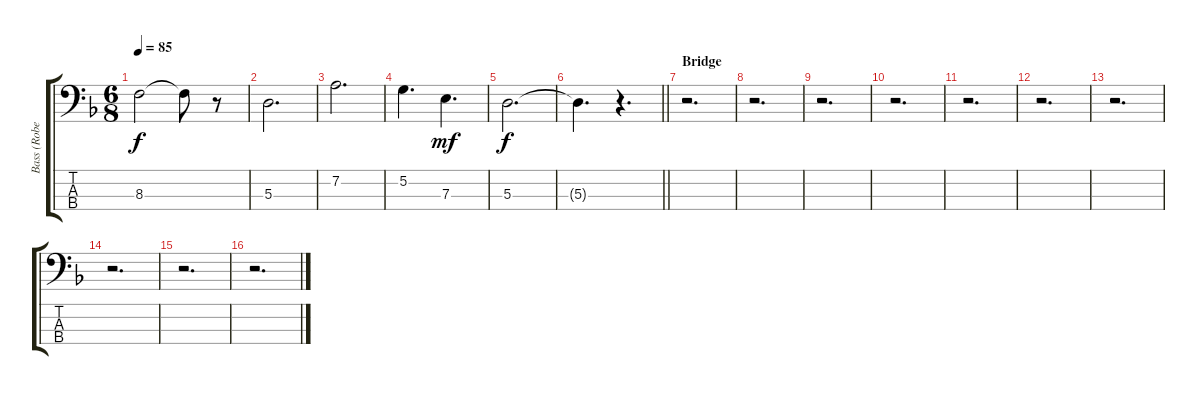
\track ("Bass (Robert Hunecke)" "Bass (Robe") {instrument electricbassfinger}
\staff {score tabs}
\tuning (G2 D2 A1 D1) {hide}
\ts (6 8)
\tempo 85
\clef f4
\ks dminor
8.3.2{dy f} 8.3{t}.8 r.8 |
5.3.2{d} |
7.2.2{d} |
5.2.4{d} 7.3.4{d dy mf} |
5.3.2{d dy f} |
\barLineRight lightlight
5.3{t}.4{d} r.4{d} |
\section ("" "Bridge")
r.2{d} |
r.2{d volume 8 balance 8 instrument electricbassfinger} |
r.2{d} |
r.2{d} |
r.2{d} |
r.2{d} |
r.2{d} |
r.2{d} |
r.2{d} |
r.2{d}
